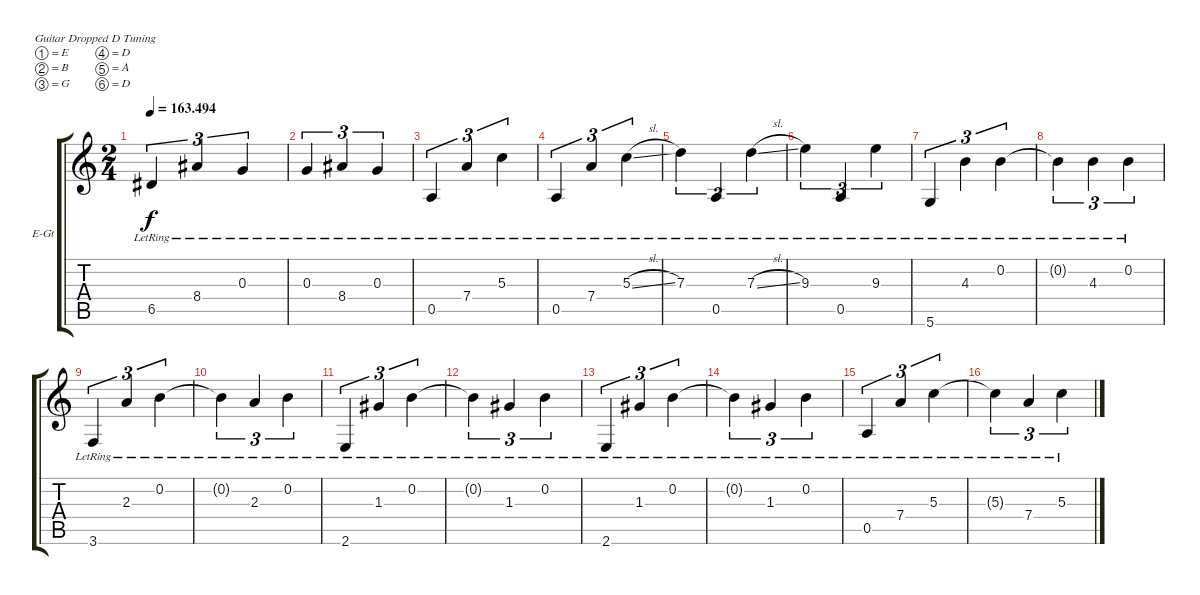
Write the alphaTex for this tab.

\defaultSystemsLayout 4
\bracketExtendMode groupsimilarinstruments
\firstSystemTrackNameOrientation horizontal
\otherSystemsTrackNameOrientation horizontal
\track ("Clean Rythem" "E-Gt") {instrument electricguitarclean}
\staff {score tabs}
\tuning (E4 B3 G3 D3 A2 D2)
\ts (2 4)
\tempo
163.494
\accidentals auto
\clef g2
\ottava regular
\simile none
\ks c
6.5{lr}.4{tu (3 2) dy f} 8.4{lr}.4{tu (3 2)} 0.3{lr}.4{tu (3 2)} |
0.3{lr}.4{tu (3 2)} 8.4{lr}.4{tu (3 2)} 0.3{lr}.4{tu (3 2)} |
0.5{lr}.4{tu (3 2)} 7.4{lr}.4{tu (3 2)} 5.3{lr}.4{tu (3 2)} |
0.5{lr}.4{tu (3 2)} 7.4{lr}.4{tu (3 2)} 5.3{sl lr}.4{tu (3 2)} |
7.3{lr}.4{tu (3 2)} 0.5{lr}.4{tu (3 2)} 7.3{sl lr}.4{tu (3 2)} |
9.3{lr}.4{tu (3 2)} 0.5{lr}.4{tu (3 2)} 9.3{lr}.4{tu (3 2)} |
5.6{lr}.4{tu (3 2)} 4.3{lr}.4{tu (3 2)} 0.2{lr}.4{tu (3 2)} |
0.2{lr t}.4{tu (3 2)} 4.3{lr}.4{tu (3 2)} 0.2{lr}.4{tu (3 2)} |
3.6{lr}.4{tu (3 2)} 2.3{lr}.4{tu (3 2)} 0.2{lr}.4{tu (3 2)} |
0.2{lr t}.4{tu (3 2)} 2.3{lr}.4{tu (3 2)} 0.2{lr}.4{tu (3 2)} |
2.6{lr}.4{tu (3 2)} 1.3{lr}.4{tu (3 2)} 0.2{lr}.4{tu (3 2)} |
0.2{lr t}.4{tu (3 2)} 1.3{lr}.4{tu (3 2)} 0.2{lr}.4{tu (3 2)} |
2.6{lr}.4{tu (3 2)} 1.3{lr}.4{tu (3 2)} 0.2{lr}.4{tu (3 2)} |
0.2{lr t}.4{tu (3 2)} 1.3{lr}.4{tu (3 2)} 0.2{lr}.4{tu (3 2)} |
0.5{lr}.4{tu (3 2)} 7.4{lr}.4{tu (3 2)} 5.3{lr}.4{tu (3 2)} |
5.3{lr t}.4{tu (3 2)} 7.4{lr}.4{tu (3 2)} 5.3{lr}.4{tu (3 2)}
